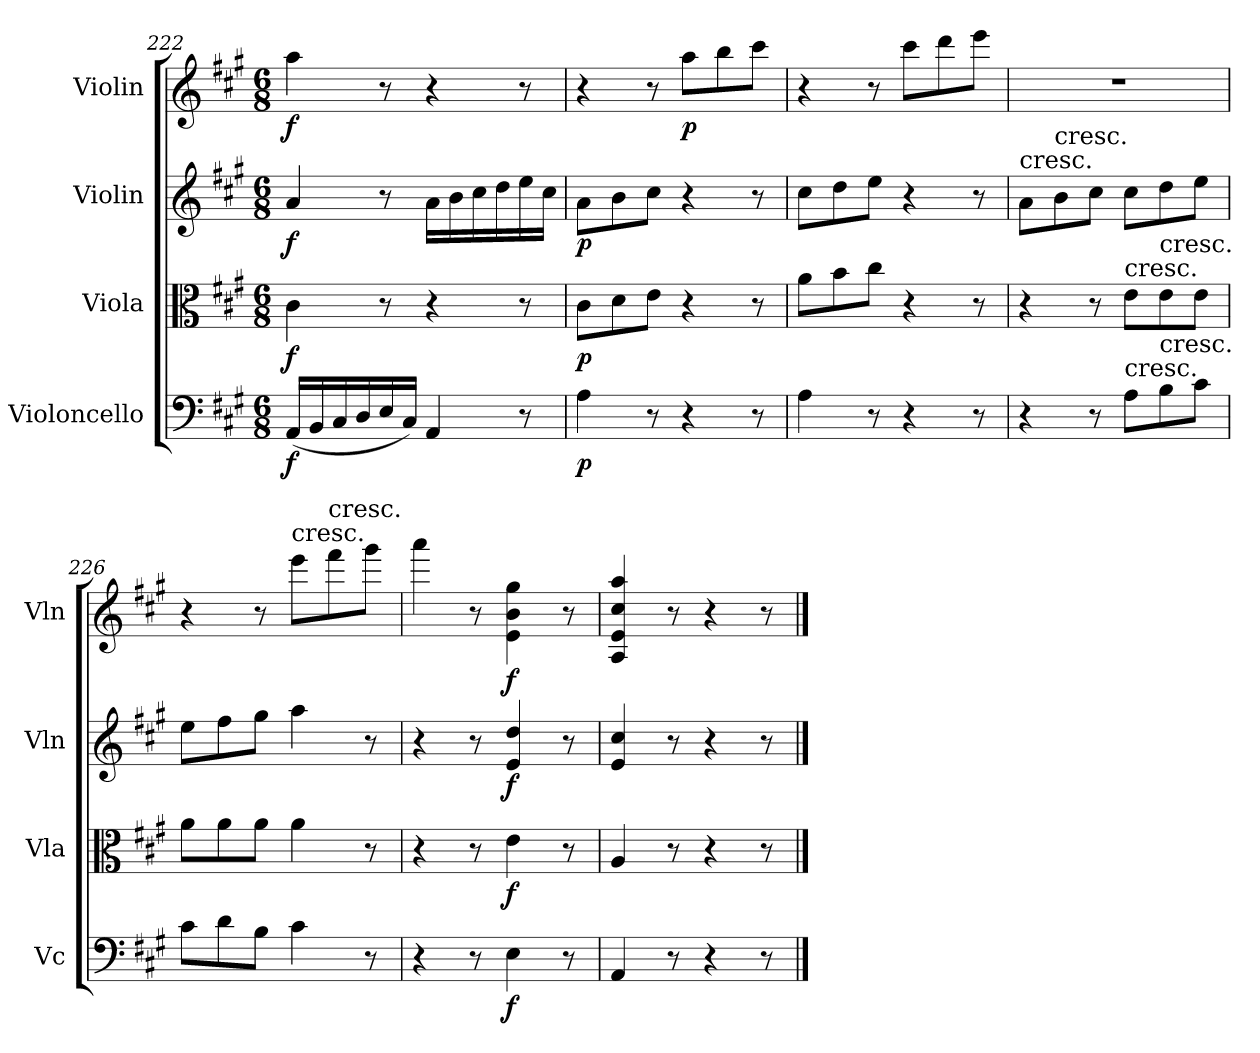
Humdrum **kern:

**kern	**dynam	**kern	**dynam	**kern	**dynam	**kern	**dynam
*part4	*part4	*part3	*part3	*part2	*part2	*part1	*part1
*staff4	*staff4	*staff3	*staff3	*staff2	*staff2	*staff1	*staff1
*I"Violoncello	*	*I"Viola	*	*I"Violin	*	*I"Violin	*
*I'Vc	*	*I'Vla	*	*I'Vln	*	*I'Vln	*
*clefF4	*	*clefC3	*	*clefG2	*	*clefG2	*
*k[f#c#g#]	*	*k[f#c#g#]	*	*k[f#c#g#]	*	*k[f#c#g#]	*
*M6/8	*	*M6/8	*	*M6/8	*	*M6/8	*
=222	=222	=222	=222	=222	=222	=222	=222
(16AA/LL	f	4c#\	f	4a/	f	4aa\	f
16BB/	.	.	.	.	.	.	.
16C#/	.	.	.	.	.	.	.
16D/	.	.	.	.	.	.	.
16E/	.	8r	.	8r	.	8r	.
16C#/JJ)	.	.	.	.	.	.	.
4AA/	.	4r	.	16a\LL	.	4r	.
.	.	.	.	16b\	.	.	.
.	.	.	.	16cc#\	.	.	.
.	.	.	.	16dd\	.	.	.
8r	.	8r	.	16ee\	.	8r	.
.	.	.	.	16cc#\JJ	.	.	.
=223	=223	=223	=223	=223	=223	=223	=223
4A\	p	8c#\L	p	8a\L	p	4r	.
.	.	8d\	.	8b\	.	.	.
8r	.	8e\J	.	8cc#\J	.	8r	.
4r	.	4r	.	4r	.	8aa\L	p
.	.	.	.	.	.	8bb\	.
8r	.	8r	.	8r	.	8ccc#\J	.
=224	=224	=224	=224	=224	=224	=224	=224
4A\	.	8a\L	.	8cc#\L	.	4r	.
.	.	8b\	.	8dd\	.	.	.
8r	.	8cc#\J	.	8ee\J	.	8r	.
4r	.	4r	.	4r	.	8ccc#\L	.
.	.	.	.	.	.	8ddd\	.
8r	.	8r	.	8r	.	8eee\J	.
=225	=225	=225	=225	=225	=225	=225	=225
!	!	!	!	!LO:TX:t=cresc.	!	!	!
4r	.	4r	.	8a\L	.	2.r	.
!	!	!	!	!LO:TX:t=cresc.	!	!	!
.	.	.	.	8b\	.	.	.
8r	.	8r	.	8cc#\J	.	.	.
!	!	!LO:TX:t=cresc.	!	!	!	!	!
!LO:TX:t=cresc.	!	!	!	!	!	!	!
8A\L	.	8e\L	.	8cc#\L	.	.	.
!	!	!LO:TX:t=cresc.	!	!	!	!	!
!LO:TX:t=cresc.	!	!	!	!	!	!	!
8B\	.	8e\	.	8dd\	.	.	.
8c#\J	.	8e\J	.	8ee\J	.	.	.
=226	=226	=226	=226	=226	=226	=226	=226
8c#\L	.	8a\L	.	8ee\L	.	4r	.
8d\	.	8a\	.	8ff#\	.	.	.
8B\J	.	8a\J	.	8gg#\J	.	8r	.
!	!	!	!	!	!	!LO:TX:t=cresc.	!
4c#\	.	4a\	.	4aa\	.	8eee\L	.
!	!	!	!	!	!	!LO:TX:t=cresc.	!
.	.	.	.	.	.	8fff#\	.
8r	.	8r	.	8r	.	8ggg#\J	.
=227	=227	=227	=227	=227	=227	=227	=227
4r	.	4r	.	4r	.	4aaa\	.
8r	.	8r	.	8r	.	8r	.
4E\	f	4e\	f	4e/ 4dd/	f	4e\ 4b\ 4gg#\	f
8r	.	8r	.	8r	.	8r	.
=228	=228	=228	=228	=228	=228	=228	=228
4AA/	.	4A/	.	4e/ 4cc#/	.	4A/ 4e/ 4cc#/ 4aa/	.
8r	.	8r	.	8r	.	8r	.
4r	.	4r	.	4r	.	4r	.
8r	.	8r	.	8r	.	8r	.
==	==	==	==	==	==	==	==
*-	*-	*-	*-	*-	*-	*-	*-
